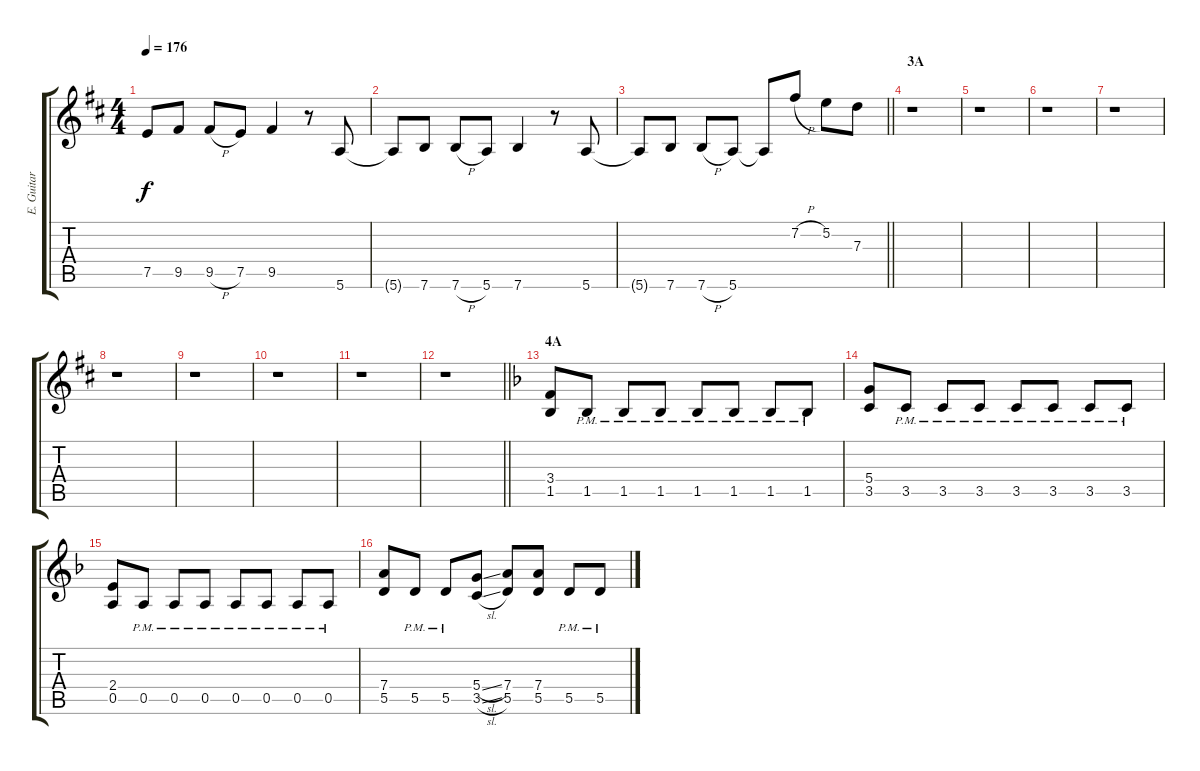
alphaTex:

\track ("E. Guitar II" "E. Guitar ") {instrument overdrivenguitar}
\staff {score tabs}
\tuning (E4 B3 G3 D3 A2 E2) {hide}
\ts (4 4)
\tempo 176
\clef g2
\ks d
7.5{t}.8{dy f} 9.5.8 9.5{h}.8 7.5.8 9.5.4 r.8 5.6.8 |
5.6{t}.8 7.6.8 7.6{h}.8 5.6.8 7.6.4 r.8 5.6.8 |
\barLineRight lightlight
5.6{t}.8 7.6.8 7.6{h}.8 5.6.8 5.6{t}.8 7.2{h}.8 5.2.8 7.3.8 |
\section ("" "3A")
r.1 |
r.1 |
r.1 |
r.1 |
r.1 |
r.1 |
r.1 |
r.1 |
\barLineRight lightlight
r.1 |
\section ("" "4A")
\ks f
(3.4 1.5).8 1.5{pm}.8 1.5{pm}.8 1.5{pm}.8 1.5{pm}.8 1.5{pm}.8 1.5{pm}.8 1.5{pm}.8 |
(5.4 3.5).8 3.5{pm}.8 3.5{pm}.8 3.5{pm}.8 3.5{pm}.8 3.5{pm}.8 3.5{pm}.8 3.5{pm}.8 |
(2.4 0.5).8 0.5{pm}.8 0.5{pm}.8 0.5{pm}.8 0.5{pm}.8 0.5{pm}.8 0.5{pm}.8 0.5{pm}.8 |
(7.4 5.5).8 5.5{pm}.8 5.5{pm}.8 (5.4{sl} 3.5{sl}).8 (7.4 5.5).8 (7.4 5.5).8 5.5{pm}.8 5.5{pm}.8
